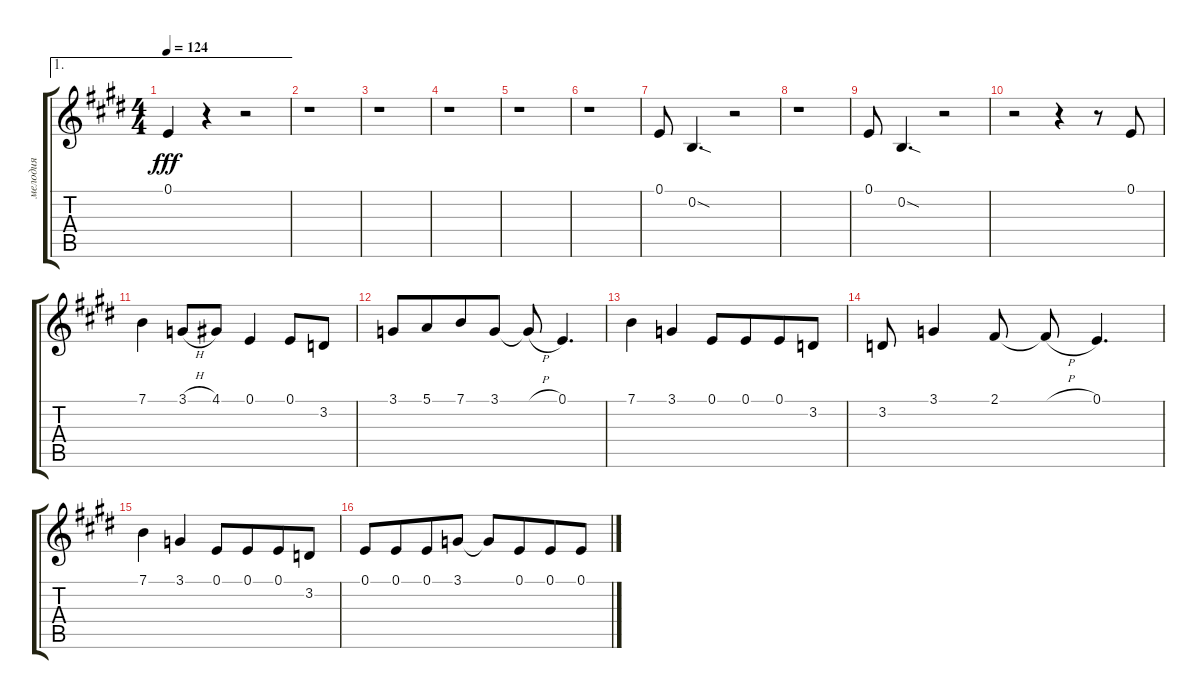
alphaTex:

\track ("мелодия" "мелодия") {instrument accordion}
\staff {score tabs}
\tuning (E4 B3 G3 D3 A2 E2) {hide}
\ae 1
\ts (4 4)
\tempo 124
\clef g2
\ks e
0.1.4{dy fff} r.4 r.2 |
r.1 |
r.1 |
r.1 |
r.1 |
r.1 |
0.1.8 0.2{sod}.4{d} r.2 |
r.1 |
0.1.8 0.2{sod}.4{d} r.2 |
r.2 r.4 r.8 0.1.8 |
7.1.4 3.1{h}.8 4.1.8 0.1.4 0.1.8 3.2.8 |
3.1.8 5.1.8{beam merge} 7.1.8 3.1.8 3.1{h t}.8 0.1.4{d} |
7.1.4 3.1.4 0.1.8 0.1.8{beam merge} 0.1.8 3.2.8 |
3.2.8 3.1.4 2.1.8 2.1{h t}.8 0.1.4{d} |
7.1.4 3.1.4 0.1.8 0.1.8{beam merge} 0.1.8 3.2.8 |
0.1.8 0.1.8{beam merge} 0.1.8 3.1.8 3.1{t}.8 0.1.8{beam merge} 0.1.8 0.1.8
